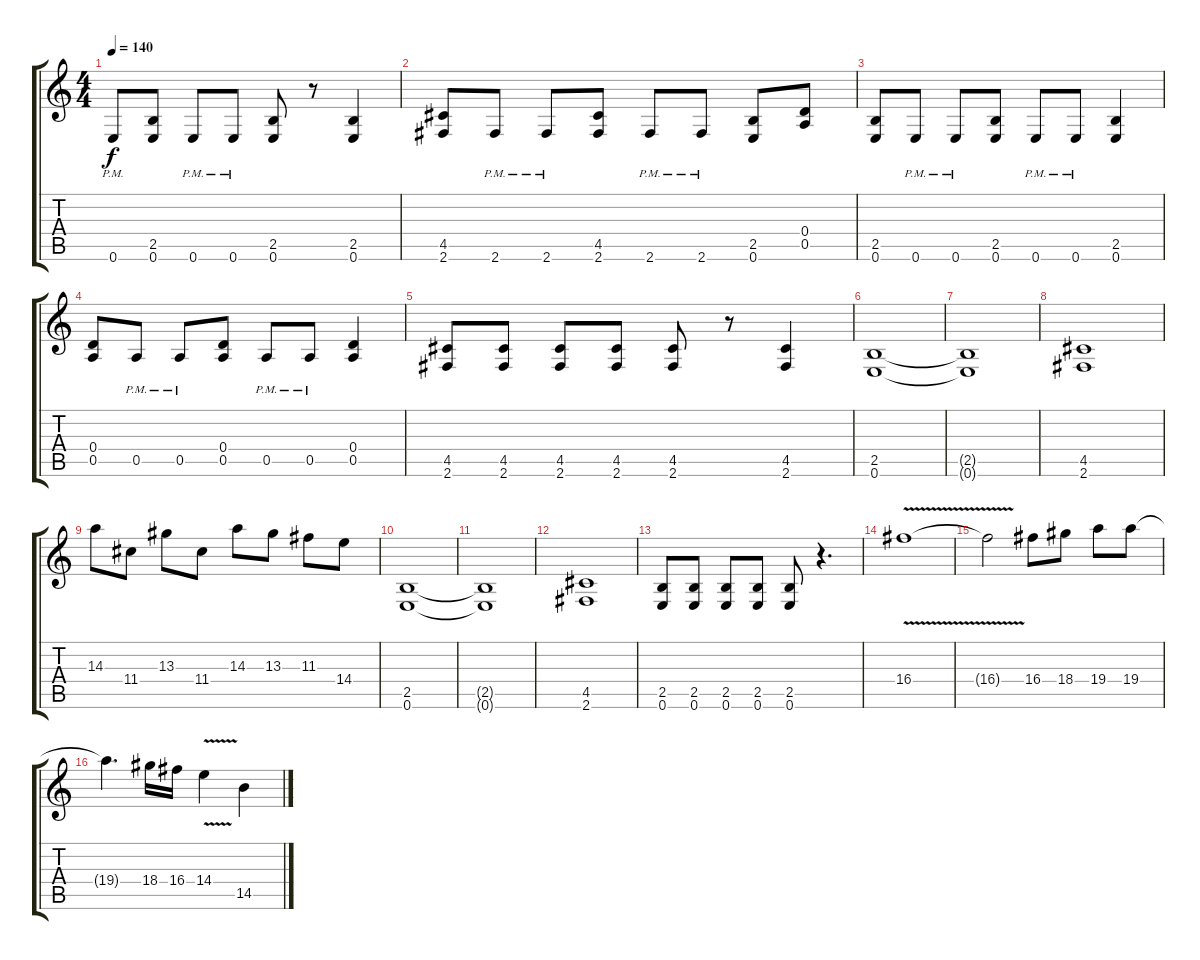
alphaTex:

\track "" {instrument overdrivenguitar}
\staff {score tabs}
\tuning (E4 B3 G3 D3 A2 E2) {hide}
\ts (4 4)
\tempo 140
\clef g2
\ks c
0.6{pm}.8{dy f} (2.5 0.6).8 0.6{pm}.8 0.6{pm}.8 (2.5 0.6).8 r.8 (2.5 0.6).4 |
(4.5 2.6).8 2.6{pm}.8 2.6{pm}.8 (4.5 2.6).8 2.6{pm}.8 2.6{pm}.8 (2.5 0.6).8 (0.4 0.5).8 |
(2.5 0.6).8 0.6{pm}.8 0.6{pm}.8 (2.5 0.6).8 0.6{pm}.8 0.6{pm}.8 (2.5 0.6).4 |
(0.4 0.5).8 0.5{pm}.8 0.5{pm}.8 (0.4 0.5).8 0.5{pm}.8 0.5{pm}.8 (0.4 0.5).4 |
(4.5 2.6).8 (4.5 2.6).8 (4.5 2.6).8 (4.5 2.6).8 (4.5 2.6).8 r.8 (4.5 2.6).4 |
(2.5 0.6).1 |
(2.5{t} 0.6{t}).1 |
(4.5 2.6).1 |
14.3.8 11.4.8 13.3.8 11.4.8 14.3.8 13.3.8 11.3.8 14.4.8 |
(2.5 0.6).1 |
(2.5{t} 0.6{t}).1 |
(4.5 2.6).1 |
(2.5 0.6).8 (2.5 0.6).8 (2.5 0.6).8 (2.5 0.6).8 (2.5 0.6).8 r.4{d} |
16.4{v}.1 |
16.4{t}.2 16.4.8 18.4.8 19.4.8 19.4.8 |
19.4{t}.4{d} 18.4.16 16.4.16 14.4{v}.4 14.5.4
